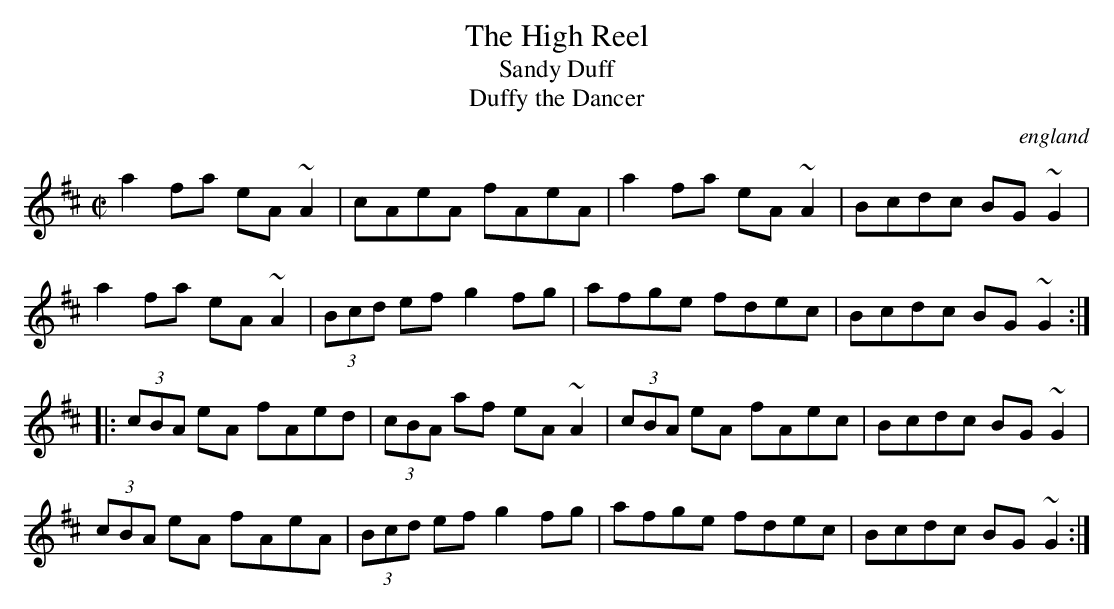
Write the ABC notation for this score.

X:1
T:High Reel, The
T:Sandy Duff
T:Duffy the Dancer
O:england
M:C|
K:Amix
a2fa eA~A2|cAeA fAeA|a2fa eA~A2|Bcdc BG~G2|
a2fa eA~A2|(3Bcd ef g2fg|afge fdec|Bcdc BG~G2:|
|:(3cBA eA fAed|(3cBA af eA~A2|(3cBA eA fAec|Bcdc BG~G2|
(3cBA eA fAeA|(3Bcd ef g2fg|afge fdec|Bcdc BG~G2:|
